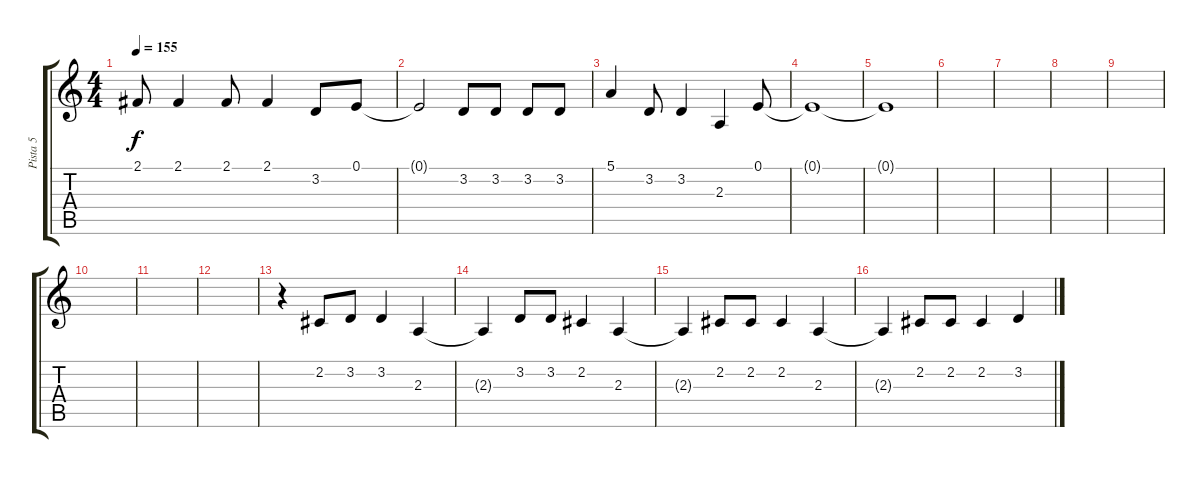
\track ("Pista 5" "Pista 5") {instrument electricgrandpiano}
\staff {score tabs}
\tuning (E4 B3 G3 D3 A2 E2) {hide}
\ts (4 4)
\tempo 155
\clef g2
\ks c
2.1.8{dy f} 2.1.4 2.1.8 2.1.4 3.2.8 0.1.8 |
0.1{t}.2 3.2.8 3.2.8 3.2.8 3.2.8 |
5.1.4 3.2.8 3.2.4 2.3.4 0.1.8 |
0.1{t}.1 |
0.1{t}.1 |
|
|
|
|
|
|
|
r.4 2.2.8 3.2.8 3.2.4 2.3.4 |
2.3{t}.4 3.2.8 3.2.8 2.2.4 2.3.4 |
2.3{t}.4 2.2.8 2.2.8 2.2.4 2.3.4 |
2.3{t}.4 2.2.8 2.2.8 2.2.4 3.2.4
